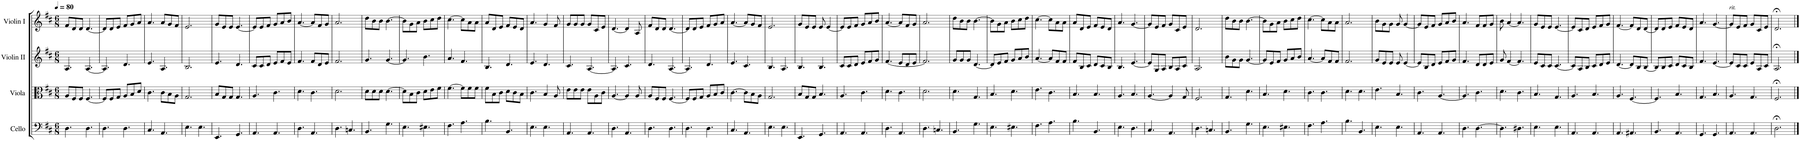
**kern	**kern	**kern	**kern
*part4	*part3	*part2	*part1
*staff4	*staff3	*staff2	*staff1
*I"Cello	*I"Viola	*I"Violin II	*I"Violin I
*	*I'Vla.	*I'Vln. II	*I'Vln. I
*clefF4	*clefC3	*clefG2	*clefG2
*k[f#c#]	*k[f#c#]	*k[f#c#]	*k[f#c#]
*D:	*D:	*D:	*D:
*M6/8	*M6/8	*M6/8	*M6/8
*MM80	*MM80	*MM80	*MM80
=1	=1	=1	=1
4.D\	8A/L	4.A/	8f#/L
.	8F#/	.	8d/
.	8F#/J	.	8d/J
4.D\	[4.F#/	[4.A/	[4.d/
=2	=2	=2	=2
4.D\	8F#/L]	4.A/]	8d/L]
.	8F#/	.	8d/
.	8G/J	.	8e/J
4.D\	8A/L	4.d/	8f#/L
.	8B/	.	8g/
.	8d/J	.	8a/J
=3	=3	=3	=3
4.C#/	4.c#\	4.e/	4.a/
4.AA/	8c#\L	4.A/	8a/L
.	8B\	.	8g/
.	8A\J	.	8f#/J
=4	=4	=4	=4
4.E\	2.G/	2.B/	2.e/
4.E\	.	.	.
=5	=5	=5	=5
4.EE/	8B/L	4.e/	8g/L
.	8G/	.	8e/
.	8G/J	.	8e/J
4.GG/	4.G/	4.d/	[4.e/
=6	=6	=6	=6
4.AA/	4.A/	8c#/L	8e/L]
.	.	8c#/	8e/
.	.	8d/J	8f#/J
4.AA/	4.c#\	8e/L	8g/L
.	.	8f#/	8a/
.	.	8e/J	8b/J
=7	=7	=7	=7
4.D\	4.d\	4.f#/	[4.a/
4.AA/	4.c#\	8f#/L	8a/L]
.	.	8d/	8f#/
.	.	8e/J	8g/J
=8	=8	=8	=8
4.D\	2.d\	2.f#/	2.a/
4.Cn/	.	.	.
=9	=9	=9	=9
4.BB/	8d\L	4.g/	8dd\L
.	8d\	.	8b\
.	8d\J	.	8b\J
4.G\	[4.d\	[4.g/	[4.b\
=10	=10	=10	=10
4.E\	8d\L]	4.g/]	8b\L]
.	8B\	.	8g\
.	8c#\J	.	8a\J
4.E#X\	8d\L	4.b\	8b\L
.	8e\	.	8cc#\
.	8f#\J	.	8dd\J
=11	=11	=11	=11
4.F#\	[4.f#\	4.a/	[4.cc#\
4.A\	8f#\L]	4.f#/	8cc#\L]
.	8f#\	.	8a\
.	8f#\J	.	8a\J
=12	=12	=12	=12
4.B\	8f#\L	4.B/	8a/L
.	8B\	.	8d/
.	8c#\J	.	8e/J
4.BB/	8d\L	4.d/	8f#/L
.	8c#\	.	8e/
.	8B\J	.	8d/J
=13	=13	=13	=13
4.E\	4.c#\	4.e/	4.a/
4.E\	4B/	4.d/	4g/
.	8A/	.	8f#/
=14	=14	=14	=14
4.AA/	8e\L	4.c#/	8g/L
.	8e\	.	8g/
.	8e\J	.	8g/J
4.AA/	8e\L	[4.A/	8g/L
.	8A\	.	8c#/
.	8c#\J	.	8e/J
=15	=15	=15	=15
4.D\	[4.A/	4.A/]	[4.d/
4.AA/	4A/]	4.c#/	4d/]
.	8A/	.	8A/
=16	=16	=16	=16
4.D\	8A/L	4.d/	8f#/L
.	8F#/	.	8d/
.	8F#/J	.	8d/J
4.D\	[4.F#/	[4.A/	[4.d/
=17	=17	=17	=17
4.D\	8F#/L]	4.A/]	8d/L]
.	8F#/	.	8d/
.	8G/J	.	8e/J
4.D\	8A/L	4.d/	8f#/L
.	8B/	.	8g/
.	8c#/J	.	8a/J
=18	=18	=18	=18
4.C#/	[4.c#\	4.e/	[4.a/
4.AA/	8c#\L]	4.c#/	8a/L]
.	8B\	.	8g/
.	8A\J	.	8f#/J
=19	=19	=19	=19
4.E\	2.G/	4.B/	2.e/
4.E\	.	4.A/	.
=20	=20	=20	=20
4.EE/	8B/L	4.B/	8g/L
.	8G/	.	8e/
.	8G/J	.	8e/J
4.GG/	4.B/	4.B/	8e/
.	.	.	[4e/
=21	=21	=21	=21
4.AA/	4.A/	8c#/L	8e/L]
.	.	8c#/	8e/
.	.	8d/J	8f#/J
4.AA/	4.c#\	8e/L	8g/L
.	.	8f#/	8a/
.	.	8g/J	8b/J
=22	=22	=22	=22
4.D\	4.d\	[4.f#/	[4.a/
4.AA/	4.c#\	8e/L	8a/L]
.	.	8d/	8f#/
.	.	8e/J	8g/J
=23	=23	=23	=23
4.D\	2.d\	2.f#/]	2.a/
4.Cn/	.	.	.
=24	=24	=24	=24
4.BB/	4.d\	8g/L	8dd\L
.	.	8g/	8b\
.	.	8g/J	8b\J
4.G\	4.G/	[4.d/	[4.b\
=25	=25	=25	=25
4.E\	4.B/	8d/L]	8b\L]
.	.	8e/	8g\
.	.	8f#/J	8a\J
4.E#X\	4.d\	8g/L	8b\L
.	.	8a/	8cc#\
.	.	8b/J	8dd\J
=26	=26	=26	=26
4.F#\	4.e\	[4.a/	[4.cc#\
4.A\	4.c#\	8a/L]	8cc#\L]
.	.	8f#/	8a\
.	.	8f#/J	8a\J
=27	=27	=27	=27
4.B\	4.B/	8f#/L	8a/L
.	.	8B/	8d/
.	.	8c#/J	8e/J
4.BB/	4.B/	8d/L	8f#/L
.	.	8c#/	8e/
.	.	8B/J	8d/J
=28	=28	=28	=28
4.E\	4.A/	4.B/	4.a/
4.D\	4.B/	[4.e/	[4.g/
=29	=29	=29	=29
4.C#/	[4.A/	8e/L]	8g/L]
.	.	8G/	8e/
.	.	8A/J	8f#/J
4.AA/	4A/]	8B/L	8g/L
.	.	8A/	8c#/
.	8G/	8c#/J	8e/J
=30	=30	=30	=30
4.D\	2.F#/	2.A/	2.d/
4.Cn/	.	.	.
=31	=31	=31	=31
4.BB/	4.G/	8b\L	8dd\L
.	.	8g\	8b\
.	.	8g\J	8b\J
4.G\	4.d\	[4.g/	[4.b\
=32	=32	=32	=32
4.E\	4.B/	8g/L]	8b\L]
.	.	8e/	8g\
.	.	8f#/J	8a\J
4.E#X\	4.d\	8g/L	8b\L
.	.	8a/	8cc#\
.	.	8b/J	8dd\J
=33	=33	=33	=33
4.F#\	4.c#\	[4.a/	[4.cc#\
4.A\	4.c#\	8a/L]	8cc#\L]
.	.	8f#/	8a\
.	.	8f#/J	8a\J
=34	=34	=34	=34
4.B\	4.d\	2.f#/	2.a/
4.BB/	4.d\	.	.
=35	=35	=35	=35
4.E\	4.e\	8g/L	8b\L
.	.	8e/	8g\
.	.	8e/J	8g\J
4.E\	4.B/	8e/	8g/
.	.	[4e/	[4g/
=36	=36	=36	=36
4.AA/	4.c#\	8e/L]	8g/L]
.	.	8B/	8e/
.	.	8d/J	8f#/J
4.AA/	[4.A/	8e/L	8g/L
.	.	8f#/	8a/
.	.	8g/J	8b/J
=37	=37	=37	=37
4.D\	4.A/]	4.f#/	4.a/
[4.D\	4.c#\	8d/L	8f#/L
.	.	8d/	8f#/
.	.	8e/J	8g/J
=38	=38	=38	=38
4.D\]	4.d\	8g/	8b\
.	.	[4f#/	[4a/
4.D#X\	4.c#\	4.f#/]	4.a/]
=39	=39	=39	=39
4.E\	4.B/	8e/L	8g/L
.	.	8c#/	8e/
.	.	8c#/J	8e/J
4.E\	4.G/	[4.c#/	[4.e/
=40	=40	=40	=40
4.AA/	4.A/	8c#/L]	8e/L]
.	.	8A/	8c#/
.	.	8B/J	8d/J
4.AA/	4.B/	8c#/L	8e/L
.	.	8d/	8f#/
.	.	8e/J	8g/J
=41	=41	=41	=41
4.AA/	4.A/	[4.d/	[4.f#/
4.AA#X/	[4.F#/	8d/L]	8f#/L]
.	.	8B/	8d/
.	.	[8B/J	[8d/J
=42	=42	=42	=42
4.BB/	4.F#/]	8B/L]	8d/L]
.	.	8B/	8d/
.	.	8c#/J	8e/J
4.AA/	4.B/	8d/L	8f#/L
.	.	8c#/	8e/
.	.	8B/J	8d/J
=43	=43	=43	=43
4.GG/	4.G/	4.f#/	4.a/
4.GG/	4.B/	[4.e/	[4.g/
=44	=44	=44	=44
!	!	!	!LO:TX:a:i:t=rit.
4.AA/	4.A/	8e/L]	8g/L]
.	.	8c#/	8e/
.	.	8c#/J	8f#/J
4.AA/	4.G/	8e/L	8g/L
.	.	8A/	8c#/
.	.	8c#/J	8e/J
=45	=45	=45	=45
2.D;<\	2.F#;</	2.A;</	2.d;</
==	==	==	==
*-	*-	*-	*-
